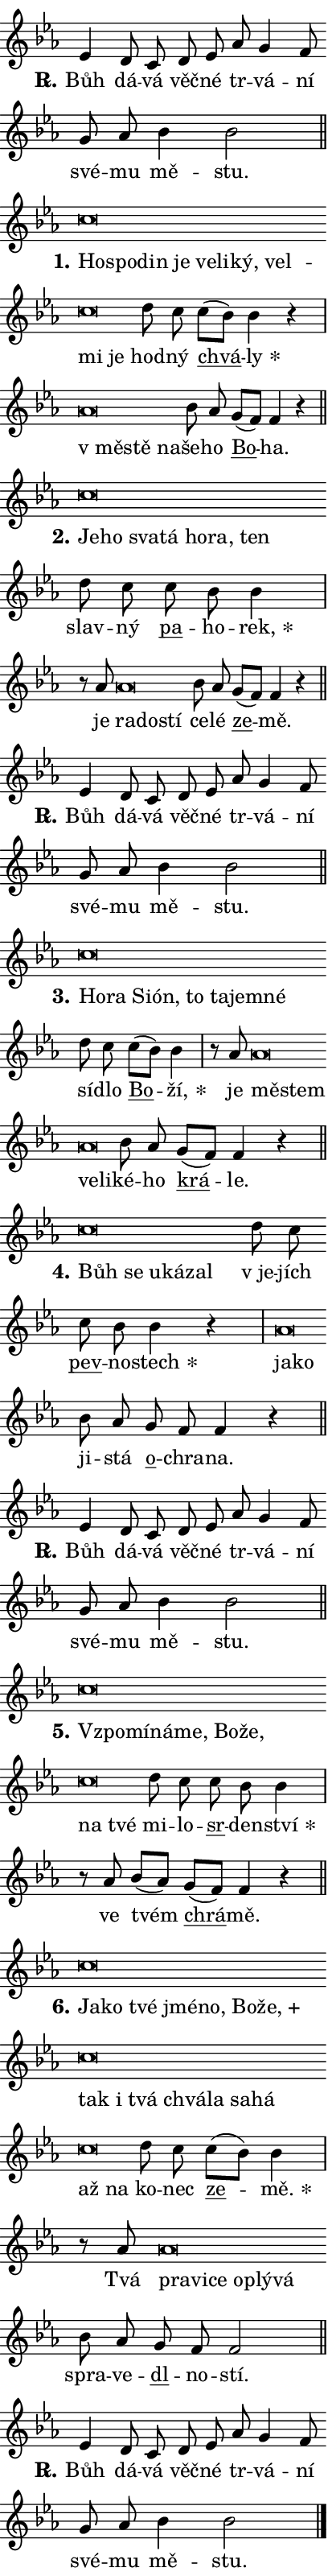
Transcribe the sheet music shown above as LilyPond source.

\version "2.24.0"
\header { tagline = "" }
\paper {
  indent = 0\cm
  top-margin = 0\cm
  right-margin = 0.13\cm % to fit lyric hyphens
  bottom-margin = 0\cm
  left-margin = 0\cm
  paper-width = 7\cm
  page-breaking = #ly:one-page-breaking
  system-system-spacing.basic-distance = #11
  score-system-spacing.basic-distance = #11
  ragged-last = ##f
}


%% Author: Thomas Morley
%% https://lists.gnu.org/archive/html/lilypond-user/2020-05/msg00002.html
#(define (line-position grob)
"Returns position of @var[grob} in current system:
   @code{'start}, if at first time-step
   @code{'end}, if at last time-step
   @code{'middle} otherwise
"
  (let* ((col (ly:item-get-column grob))
         (ln (ly:grob-object col 'left-neighbor))
         (rn (ly:grob-object col 'right-neighbor))
         (col-to-check-left (if (ly:grob? ln) ln col))
         (col-to-check-right (if (ly:grob? rn) rn col))
         (break-dir-left
           (and
             (ly:grob-property col-to-check-left 'non-musical #f)
             (ly:item-break-dir col-to-check-left)))
         (break-dir-right
           (and
             (ly:grob-property col-to-check-right 'non-musical #f)
             (ly:item-break-dir col-to-check-right))))
        (cond ((eqv? 1 break-dir-left) 'start)
              ((eqv? -1 break-dir-right) 'end)
              (else 'middle))))

#(define (tranparent-at-line-position vctor)
  (lambda (grob)
  "Relying on @code{line-position} select the relevant enry from @var{vctor}.
Used to determine transparency,"
    (case (line-position grob)
      ((end) (not (vector-ref vctor 0)))
      ((middle) (not (vector-ref vctor 1)))
      ((start) (not (vector-ref vctor 2))))))

noteHeadBreakVisibility =
#(define-music-function (break-visibility)(vector?)
"Makes @code{NoteHead}s transparent relying on @var{break-visibility}"
#{
  \override NoteHead.transparent =
    #(tranparent-at-line-position break-visibility)
#})

#(define delete-ledgers-for-transparent-note-heads
  (lambda (grob)
    "Reads whether a @code{NoteHead} is transparent.
If so this @code{NoteHead} is removed from @code{'note-heads} from
@var{grob}, which is supposed to be @code{LedgerLineSpanner}.
As a result ledgers are not printed for this @code{NoteHead}"
    (let* ((nhds-array (ly:grob-object grob 'note-heads))
           (nhds-list
             (if (ly:grob-array? nhds-array)
                 (ly:grob-array->list nhds-array)
                 '()))
           ;; Relies on the transparent-property being done before
           ;; Staff.LedgerLineSpanner.after-line-breaking is executed.
           ;; This is fragile ...
           (to-keep
             (remove
               (lambda (nhd)
                 (ly:grob-property nhd 'transparent #f))
               nhds-list)))
      ;; TODO find a better method to iterate over grob-arrays, similiar
      ;; to filter/remove etc for lists
      ;; For now rebuilt from scratch
      (set! (ly:grob-object grob 'note-heads)  '())
      (for-each
        (lambda (nhd)
          (ly:pointer-group-interface::add-grob grob 'note-heads nhd))
        to-keep))))

squashNotes = {
  \override NoteHead.X-extent = #'(-0.2 . 0.2)
  \override NoteHead.Y-extent = #'(-0.75 . 0)
  \override NoteHead.stencil =
    #(lambda (grob)
       (let ((pos (ly:grob-property grob 'staff-position)))
         (begin
           (if (< pos -7) (display "ERROR: Lower brevis then expected\n") (display "OK: Expected brevis position\n"))
           (if (<= pos -6) ly:text-interface::print ly:note-head::print))))
}
unSquashNotes = {
  \revert NoteHead.X-extent
  \revert NoteHead.Y-extent
  \revert NoteHead.stencil
}

hideNotes = \noteHeadBreakVisibility #begin-of-line-visible
unHideNotes = \noteHeadBreakVisibility #all-visible

% work-around for resetting accidentals
% https://lilypond.org/doc/v2.23/Documentation/notation/displaying-rhythms#unmetered-music
cadenzaMeasure = {
  \cadenzaOff
  \partial 1024 s1024
  \cadenzaOn
}

#(define-markup-command (accent layout props text) (markup?)
  "Underline accented syllable"
  (interpret-markup layout props
    #{\markup \override #'(offset . 4.3) \underline { #text }#}))

responsum = \markup \concat {
  "R" \hspace #-1.05 \path #0.1 #'((moveto 0 0.07) (lineto 0.9 0.8)) \hspace #0.05 "."
}

spaceSize = #0.6828661417322834 % exact space size for TeX Gyre Schola

\layout {
  \context {
    \Staff
    \remove "Time_signature_engraver"
    \override LedgerLineSpanner.after-line-breaking = #delete-ledgers-for-transparent-note-heads
  }
  \context {
    \Lyrics {
      \override LyricSpace.minimum-distance = \spaceSize
      \override LyricText.font-name = #"TeX Gyre Schola"
      \override LyricText.font-size = 1
      \override StanzaNumber.font-name = #"TeX Gyre Schola Bold"
      \override StanzaNumber.font-size = 1
    }
  }
  \context {
    \Score 
    \override NoteHead.text =
      #(lambda (grob) 
        (let ((pos (ly:grob-property grob 'staff-position)))
          #{\markup {
            \combine
              \halign #-0.55 \raise #(if (= pos -6) 0 0.5) \override #'(thickness . 2) \draw-line #'(3.2 . 0)
              \musicglyph "noteheads.sM1"
          }#}))
  }
}

% magnetic-lyrics.ily
%
%   written by
%     Jean Abou Samra <jean@abou-samra.fr>
%     Werner Lemberg <wl@gnu.org>
%
%   adapted by
%     Jiri Hon <jiri.hon@gmail.com>
%
% Version 2022-Apr-15

% https://www.mail-archive.com/lilypond-user@gnu.org/msg149350.html

#(define (Left_hyphen_pointer_engraver context)
   "Collect syllable-hyphen-syllable occurrences in lyrics and store
them in properties.  This engraver only looks to the left.  For
example, if the lyrics input is @code{foo -- bar}, it does the
following.

@itemize @bullet
@item
Set the @code{text} property of the @code{LyricHyphen} grob between
@q{foo} and @q{bar} to @code{foo}.

@item
Set the @code{left-hyphen} property of the @code{LyricText} grob with
text @q{foo} to the @code{LyricHyphen} grob between @q{foo} and
@q{bar}.
@end itemize

Use this auxiliary engraver in combination with the
@code{lyric-@/text::@/apply-@/magnetic-@/offset!} hook."
   (let ((hyphen #f)
         (text #f))
     (make-engraver
      (acknowledgers
       ((lyric-syllable-interface engraver grob source-engraver)
        (set! text grob)))
      (end-acknowledgers
       ((lyric-hyphen-interface engraver grob source-engraver)
        ;(when (not (grob::has-interface grob 'lyric-space-interface))
          (set! hyphen grob)));)
      ((stop-translation-timestep engraver)
       (when (and text hyphen)
         (ly:grob-set-object! text 'left-hyphen hyphen))
       (set! text #f)
       (set! hyphen #f)))))

#(define (lyric-text::apply-magnetic-offset! grob)
   "If the space between two syllables is less than the value in
property @code{LyricText@/.details@/.squash-threshold}, move the right
syllable to the left so that it gets concatenated with the left
syllable.

Use this function as a hook for
@code{LyricText@/.after-@/line-@/breaking} if the
@code{Left_@/hyphen_@/pointer_@/engraver} is active."
   (let ((hyphen (ly:grob-object grob 'left-hyphen #f)))
     (when hyphen
       (let ((left-text (ly:spanner-bound hyphen LEFT)))
         (when (grob::has-interface left-text 'lyric-syllable-interface)
           (let* ((common (ly:grob-common-refpoint grob left-text X))
                  (this-x-ext (ly:grob-extent grob common X))
                  (left-x-ext
                   (begin
                     ;; Trigger magnetism for left-text.
                     (ly:grob-property left-text 'after-line-breaking)
                     (ly:grob-extent left-text common X)))
                  ;; `delta` is the gap width between two syllables.
                  (delta (- (interval-start this-x-ext)
                            (interval-end left-x-ext)))
                  (details (ly:grob-property grob 'details))
                  (threshold (assoc-get 'squash-threshold details 0.2)))
             (when (< delta threshold)
               (let* (;; We have to manipulate the input text so that
                      ;; ligatures crossing syllable boundaries are not
                      ;; disabled.  For languages based on the Latin
                      ;; script this is essentially a beautification.
                      ;; However, for non-Western scripts it can be a
                      ;; necessity.
                      (lt (ly:grob-property left-text 'text))
                      (rt (ly:grob-property grob 'text))
                      (is-space (grob::has-interface hyphen 'lyric-space-interface))
                      (space (if is-space " " ""))
                      (extra-delta (if is-space spaceSize 0))
                      ;; Append new syllable.
                      (ltrt-space (if (and (string? lt) (string? rt))
                                (string-append lt space rt)
                                (make-concat-markup (list lt space rt))))
                      ;; Right-align `ltrt` to the right side.
                      (ltrt-space-markup (grob-interpret-markup
                               grob
                               (make-translate-markup
                                (cons (interval-length this-x-ext) 0)
                                (make-right-align-markup ltrt-space)))))
                 (begin
                   ;; Don't print `left-text`.
                   (ly:grob-set-property! left-text 'stencil #f)
                   ;; Set text and stencil (which holds all collected
                   ;; syllables so far) and shift it to the left.
                   (ly:grob-set-property! grob 'text ltrt-space)
                   (ly:grob-set-property! grob 'stencil ltrt-space-markup)
                   (ly:grob-translate-axis! grob (- (- delta extra-delta)) X))))))))))


#(define (lyric-hyphen::displace-bounds-first grob)
   ;; Make very sure this callback isn't triggered too early.
   (let ((left (ly:spanner-bound grob LEFT))
         (right (ly:spanner-bound grob RIGHT)))
     (ly:grob-property left 'after-line-breaking)
     (ly:grob-property right 'after-line-breaking)
     (ly:lyric-hyphen::print grob)))

squashThreshold = #0.4

\layout {
  \context {
    \Lyrics
    \consists #Left_hyphen_pointer_engraver
    \override LyricText.after-line-breaking =
      #lyric-text::apply-magnetic-offset!
    \override LyricHyphen.stencil = #lyric-hyphen::displace-bounds-first
    \override LyricText.details.squash-threshold = \squashThreshold
    \override LyricHyphen.minimum-distance = 0
    \override LyricHyphen.minimum-length = \squashThreshold
  }
}

squashText = \override LyricText.details.squash-threshold = 9999
unSquashText = \override LyricText.details.squash-threshold = \squashThreshold

leftText = \override LyricText.self-alignment-X = #LEFT
unLeftText = \revert LyricText.self-alignment-X

starOffset = #(lambda (grob) 
                (let ((x_offset (ly:self-alignment-interface::aligned-on-x-parent grob)))
                  (if (= x_offset 0) 0 (+ x_offset 1.2))))

star = #(define-music-function (syllable)(string?)
"Append star separator at the end of a syllable"
#{
  \once \override LyricText.X-offset = #starOffset
  \lyricmode { \markup {
    #syllable
    \override #'((font-name . "TeX Gyre Schola Bold")) \hspace #0.2 \lower #0.65 \larger "*"
  } }
#})

starAccent = #(define-music-function (syllable)(string?)
"Append star separator at the end of a syllable and make accent"
#{
  \once \override LyricText.X-offset = #starOffset
  \lyricmode { \markup {
    \accent #syllable
    \override #'((font-name . "TeX Gyre Schola Bold")) \hspace #0.2 \lower #0.65 \larger "*"
  } }
#})

breath = #(define-music-function (syllable)(string?)
"Append breathing indicator at the end of a syllable"
#{
  \lyricmode { \markup { #syllable "+" } }
#})

optionalBreath = #(define-music-function (syllable)(string?)
"Append optional breathing indicator at the end of a syllable"
#{
  \lyricmode { \markup { #syllable "(+)" } }
#})


\score {
    <<
        \new Voice = "melody" { \cadenzaOn \key es \major \relative { es'4 d8 c d es \bar "" as g4 f8 \bar "" g as bes4 bes2 \cadenzaMeasure \bar "||" \break } }
        \new Lyrics \lyricsto "melody" { \lyricmode { \set stanza = \responsum
Bůh dá -- vá věč -- né tr -- vá -- ní své -- mu mě -- stu. } }
    >>
    \layout {}
}

\score {
    <<
        \new Voice = "melody" { \cadenzaOn \key es \major \relative { \squashNotes c''\breve*1/16 \hideNotes \breve*1/16 \bar "" \breve*1/16 \bar "" \breve*1/16 \bar "" \breve*1/16 \bar "" \breve*1/16 \bar "" \breve*1/16 \bar "" \breve*1/16 \bar "" \breve*1/16 \breve*1/16 \bar "" \unHideNotes \unSquashNotes d8 c \bar "" c[( bes)] bes4 r \cadenzaMeasure \bar "|" \squashNotes as\breve*1/16 \hideNotes \breve*1/16 \breve*1/16 \bar "" \unHideNotes \unSquashNotes bes8 as \bar "" g[( f)] f4 r \cadenzaMeasure \bar "||" \break } }
        \new Lyrics \lyricsto "melody" { \lyricmode { \set stanza = "1."
\leftText Ho -- \squashText spo -- din je ve -- li -- ký, vel -- mi je \unLeftText \unSquashText hod -- ný \markup \accent chvá -- \star ly \leftText "v mě" -- \squashText stě na -- \unLeftText \unSquashText še -- ho \markup \accent Bo -- ha. } }
    >>
    \layout {}
}

\score {
    <<
        \new Voice = "melody" { \cadenzaOn \key es \major \relative { \squashNotes c''\breve*1/16 \hideNotes \breve*1/16 \bar "" \breve*1/16 \bar "" \breve*1/16 \bar "" \breve*1/16 \bar "" \breve*1/16 \breve*1/16 \bar "" \unHideNotes \unSquashNotes d8 c \bar "" c bes bes4 \cadenzaMeasure \bar "|" r8 as8 \squashNotes as\breve*1/16 \hideNotes \breve*1/16 \breve*1/16 \bar "" \unHideNotes \unSquashNotes bes8 as \bar "" g[( f)] f4 r \cadenzaMeasure \bar "||" \break } }
        \new Lyrics \lyricsto "melody" { \lyricmode { \set stanza = "2."
\leftText Je -- \squashText ho sva -- tá ho -- ra, ten \unLeftText \unSquashText slav -- ný \markup \accent pa -- ho -- \star rek, je \leftText ra -- \squashText do -- stí \unLeftText \unSquashText ce -- lé \markup \accent ze -- mě. } }
    >>
    \layout {}
}

\score {
    <<
        \new Voice = "melody" { \cadenzaOn \key es \major \relative { es'4 d8 c d es \bar "" as g4 f8 \bar "" g as bes4 bes2 \cadenzaMeasure \bar "||" \break } }
        \new Lyrics \lyricsto "melody" { \lyricmode { \set stanza = \responsum
Bůh dá -- vá věč -- né tr -- vá -- ní své -- mu mě -- stu. } }
    >>
    \layout {}
}

\score {
    <<
        \new Voice = "melody" { \cadenzaOn \key es \major \relative { \squashNotes c''\breve*1/16 \hideNotes \breve*1/16 \bar "" \breve*1/16 \bar "" \breve*1/16 \bar "" \breve*1/16 \bar "" \breve*1/16 \bar "" \breve*1/16 \breve*1/16 \bar "" \unHideNotes \unSquashNotes d8 c \bar "" c[( bes)] bes4 \cadenzaMeasure \bar "|" r8 as8 \squashNotes as\breve*1/16 \hideNotes \breve*1/16 \bar "" \breve*1/16 \breve*1/16 \bar "" \unHideNotes \unSquashNotes bes8 as \bar "" g[( f)] f4 r \cadenzaMeasure \bar "||" \break } }
        \new Lyrics \lyricsto "melody" { \lyricmode { \set stanza = "3."
\leftText Ho -- \squashText ra Si -- ón, to ta -- jem -- né \unLeftText \unSquashText sí -- dlo \markup \accent Bo -- \star ží, je \leftText mě -- \squashText stem ve -- li -- \unLeftText \unSquashText ké -- ho \markup \accent krá -- le. } }
    >>
    \layout {}
}

\score {
    <<
        \new Voice = "melody" { \cadenzaOn \key es \major \relative { \squashNotes c''\breve*1/16 \hideNotes \breve*1/16 \bar "" \breve*1/16 \bar "" \breve*1/16 \breve*1/16 \bar "" \unHideNotes \unSquashNotes d8 c \bar "" c bes bes4 r \cadenzaMeasure \bar "|" \squashNotes as\breve*1/16 \hideNotes \breve*1/16 \bar "" \unHideNotes \unSquashNotes bes8 as \bar "" g f f4 r \cadenzaMeasure \bar "||" \break } }
        \new Lyrics \lyricsto "melody" { \lyricmode { \set stanza = "4."
\leftText Bůh \squashText se u -- ká -- zal \unLeftText \unSquashText "v je" -- jích \markup \accent pev -- no -- \star stech \leftText ja -- \squashText ko \unLeftText \unSquashText ji -- stá \markup \accent o -- chra -- na. } }
    >>
    \layout {}
}

\score {
    <<
        \new Voice = "melody" { \cadenzaOn \key es \major \relative { es'4 d8 c d es \bar "" as g4 f8 \bar "" g as bes4 bes2 \cadenzaMeasure \bar "||" \break } }
        \new Lyrics \lyricsto "melody" { \lyricmode { \set stanza = \responsum
Bůh dá -- vá věč -- né tr -- vá -- ní své -- mu mě -- stu. } }
    >>
    \layout {}
}

\score {
    <<
        \new Voice = "melody" { \cadenzaOn \key es \major \relative { \squashNotes c''\breve*1/16 \hideNotes \breve*1/16 \bar "" \breve*1/16 \bar "" \breve*1/16 \bar "" \breve*1/16 \bar "" \breve*1/16 \bar "" \breve*1/16 \breve*1/16 \bar "" \unHideNotes \unSquashNotes d8 c \bar "" c bes bes4 \cadenzaMeasure \bar "|" r8 as bes[( as)] \bar "" g[( f)] f4 r \cadenzaMeasure \bar "||" \break } }
        \new Lyrics \lyricsto "melody" { \lyricmode { \set stanza = "5."
\leftText Vzpo -- \squashText mí -- ná -- me, Bo -- že, na tvé \unLeftText \unSquashText mi -- lo -- \markup \accent sr -- den -- \star ství ve tvém \markup \accent chrá -- mě. } }
    >>
    \layout {}
}

\score {
    <<
        \new Voice = "melody" { \cadenzaOn \key es \major \relative { \squashNotes c''\breve*1/16 \hideNotes \breve*1/16 \bar "" \breve*1/16 \bar "" \breve*1/16 \bar "" \breve*1/16 \bar "" \breve*1/16 \bar "" \breve*1/16 \bar "" \breve*1/16 \bar "" \breve*1/16 \bar "" \breve*1/16 \bar "" \breve*1/16 \bar "" \breve*1/16 \bar "" \breve*1/16 \bar "" \breve*1/16 \bar "" \breve*1/16 \breve*1/16 \bar "" \unHideNotes \unSquashNotes d8 c \bar "" c[( bes)] bes4 \cadenzaMeasure \bar "|" r8 as8 \squashNotes as\breve*1/16 \hideNotes \breve*1/16 \bar "" \breve*1/16 \bar "" \breve*1/16 \breve*1/16 \bar "" \unHideNotes \unSquashNotes bes8 as \bar "" g f f2 \cadenzaMeasure \bar "||" \break } }
        \new Lyrics \lyricsto "melody" { \lyricmode { \set stanza = "6."
\leftText Ja -- \squashText ko tvé jmé -- no, Bo -- \breath "že," tak i tvá chvá -- la sa -- há až na \unLeftText \unSquashText ko -- nec \markup \accent ze -- \star mě. Tvá \leftText pra -- \squashText vi -- ce oplý -- vá \unLeftText \unSquashText spra -- ve -- \markup \accent dl -- no -- stí. } }
    >>
    \layout {}
}

\score {
    <<
        \new Voice = "melody" { \cadenzaOn \key es \major \relative { es'4 d8 c d es \bar "" as g4 f8 \bar "" g as bes4 bes2 \cadenzaMeasure \bar "||" \break } \bar "|." }
        \new Lyrics \lyricsto "melody" { \lyricmode { \set stanza = \responsum
Bůh dá -- vá věč -- né tr -- vá -- ní své -- mu mě -- stu. } }
    >>
    \layout {}
}
